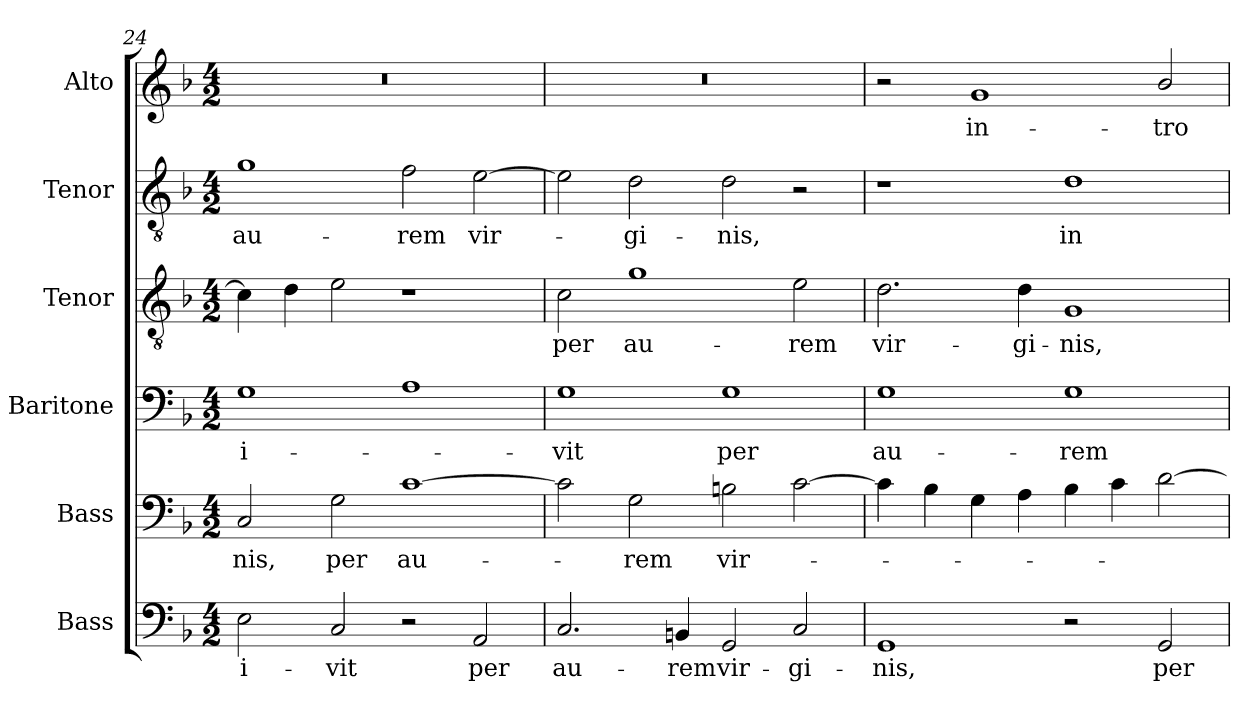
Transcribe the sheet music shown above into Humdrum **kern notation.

**kern	**text	**kern	**text	**kern	**text	**kern	**text	**kern	**text	**kern	**text
*part6	*part6	*part5	*part5	*part4	*part4	*part3	*part3	*part2	*part2	*part1	*part1
*staff6	*staff6	*staff5	*staff5	*staff4	*staff4	*staff3	*staff3	*staff2	*staff2	*staff1	*staff1
*I"Bass	*	*I"Bass	*	*I"Baritone	*	*I"Tenor	*	*I"Tenor	*	*I"Alto	*
*I'B.	*	*I'B.	*	*I'Bar.	*	*I'T.	*	*I'T.	*	*I'A.	*
*clefF4	*	*clefF4	*	*clefF4	*	*clefGv2	*	*clefGv2	*	*clefG2	*
*	*	*	*	*	*	*ITrd7c12	*	*ITrd7c12	*	*	*
*k[b-]	*	*k[b-]	*	*k[b-]	*	*k[b-]	*	*k[b-]	*	*k[b-]	*
*F:	*	*F:	*	*F:	*	*F:	*	*F:	*	*F:	*
*M4/2	*	*M4/2	*	*M4/2	*	*M4/2	*	*M4/2	*	*M4/2	*
=24	=24	=24	=24	=24	=24	=24	=24	=24	=24	=24	=24
!	!LO:LY:b:color=#000000	!	!	!	!	!	!	!	!	!	!
!	!	!	!LO:LY:b:color=#000000	!	!	!	!	!	!	!	!
!	!	!	!	!	!LO:LY:b:color=#000000	!	!	!	!	!	!
!	!	!	!	!	!	!	!	!	!LO:LY:b:color=#000000	!LO:N:vis=1	!
2Ei\	-i-	2Ci/	-nis,	1Gi	-i-	4Ci\]	.	1Gi	au-	0r	.
.	.	.	.	.	.	4Di\	.	.	.	.	.
!	!LO:LY:b:color=#000000	!	!	!	!	!	!	!	!	!	!
!	!	!	!LO:LY:b:color=#000000	!	!	!	!	!	!	!	!
2Ci/	-vit	2Gi\	per	.	.	2Ei\	.	.	.	.	.
!	!	!	!LO:LY:b:color=#000000	!	!	!	!	!	!	!	!
!	!	!	!	!	!	!	!	!	!LO:LY:b:color=#000000	!	!
2r	.	[1ci	au-	1Ai	.	1r	.	2Fi\	-rem	.	.
!	!LO:LY:b:color=#000000	!	!	!	!	!	!	!	!	!	!
!	!	!	!	!	!	!	!	!	!LO:LY:b:color=#000000	!	!
2AAi/	per	.	.	.	.	.	.	[2Ei\	vir-	.	.
=25	=25	=25	=25	=25	=25	=25	=25	=25	=25	=25	=25
!	!LO:LY:b:color=#000000	!	!	!	!	!	!	!	!	!	!
!	!	!	!	!	!LO:LY:b:color=#000000	!	!	!	!	!	!
!	!	!	!	!	!	!	!LO:LY:b:color=#000000	!	!	!LO:N:vis=1	!
2.Ci/	au-	2ci\]	.	1Gi	-vit	2Ci\	per	2Ei\]	.	0r	.
!	!	!	!LO:LY:b:color=#000000	!	!	!	!	!	!	!	!
!	!	!	!	!	!	!	!LO:LY:b:color=#000000	!	!	!	!
!	!	!	!	!	!	!	!	!	!LO:LY:b:color=#000000	!	!
.	.	2Gi\	-rem	.	.	1Gi	au-	2Di\	-gi-	.	.
!	!LO:LY:b:color=#000000	!	!	!	!	!	!	!	!	!	!
4BBni/	-rem	.	.	.	.	.	.	.	.	.	.
!	!LO:LY:b:color=#000000	!	!	!	!	!	!	!	!	!	!
!	!	!	!LO:LY:b:color=#000000	!	!	!	!	!	!	!	!
!	!	!	!	!	!LO:LY:b:color=#000000	!	!	!	!	!	!
!	!	!	!	!	!	!	!	!	!LO:LY:b:color=#000000	!	!
2GGi/	vir-	2Bni\	vir-	1Gi	per	.	.	2Di\	-nis,	.	.
!	!LO:LY:b:color=#000000	!	!	!	!	!	!	!	!	!	!
!	!	!	!	!	!	!	!LO:LY:b:color=#000000	!	!	!	!
2Ci/	-gi-	[2ci\	.	.	.	2Ei\	-rem	2r	.	.	.
!!LO:LB:g=z
=26	=26	=26	=26	=26	=26	=26	=26	=26	=26	=26	=26
!	!LO:LY:b:color=#000000	!	!	!	!	!	!	!	!	!	!
!	!	!	!	!	!LO:LY:b:color=#000000	!	!	!	!	!	!
!	!	!	!	!	!	!	!LO:LY:b:color=#000000	!	!	!	!
1GGi	-nis,	4ci\]	.	1Gi	au-	2.Di\	vir-	1r	.	2r	.
.	.	4B-i\	.	.	.	.	.	.	.	.	.
!	!	!	!	!	!	!	!	!	!	!	!LO:LY:b:color=#000000
.	.	4Gi\	.	.	.	.	.	.	.	1gi	in-
!	!	!	!	!	!	!	!LO:LY:b:color=#000000	!	!	!	!
.	.	4Ai\	.	.	.	4Di\	-gi-	.	.	.	.
!	!	!	!	!	!LO:LY:b:color=#000000	!	!	!	!	!	!
!	!	!	!	!	!	!	!LO:LY:b:color=#000000	!	!	!	!
!	!	!	!	!	!	!	!	!	!LO:LY:b:color=#000000	!	!
2r	.	4B-i\	.	1Gi	-rem	1GGi	-nis,	1Di	in-	.	.
.	.	4ci\	.	.	.	.	.	.	.	.	.
!	!LO:LY:b:color=#000000	!	!	!	!	!	!	!	!	!	!
!	!	!	!	!	!	!	!	!	!	!	!LO:LY:b:color=#000000
2GGi/	per	[2di\	.	.	.	.	.	.	.	2b-i/	-tro-
=	=	=	=	=	=	=	=	=	=	=	=
*-	*-	*-	*-	*-	*-	*-	*-	*-	*-	*-	*-
